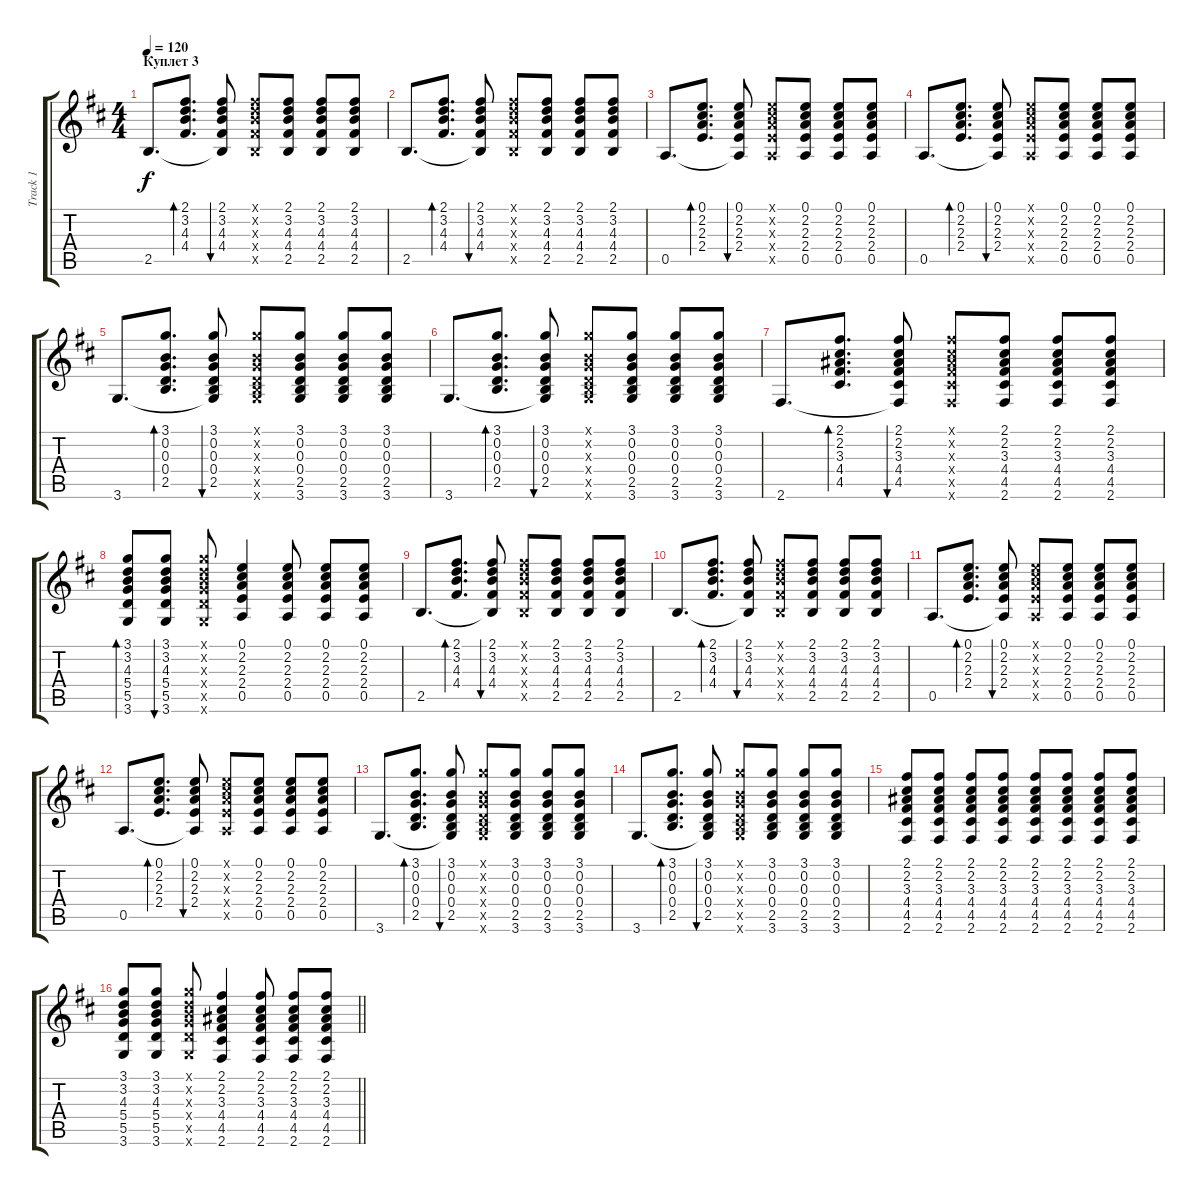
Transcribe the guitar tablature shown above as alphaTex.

\track ("Track 1" "Track 1") {instrument acousticguitarsteel}
\staff {score tabs}
\tuning (E4 B3 G3 D3 A2 E2) {hide}
\ts (4 4)
\section ("" "Куплет 3")
\tempo 120
\clef g2
\ks bminor
2.5.8{d dy f} (2.1 3.2 4.3 4.4).8{d bd 240} (2.1 3.2 4.3 4.4 2.5{t}).8{bu 60} (2.1{x} 3.2{x} 4.3{x} 4.4{x} 2.5{x}).8 (2.1 3.2 4.3 4.4 2.5).8 (2.1 3.2 4.3 4.4 2.5).8 (2.1 3.2 4.3 4.4 2.5).8 |
2.5.8{d} (2.1 3.2 4.3 4.4).8{d bd 240} (2.1 3.2 4.3 4.4 2.5{t}).8{bu 60} (2.1{x} 3.2{x} 4.3{x} 4.4{x} 2.5{x}).8 (2.1 3.2 4.3 4.4 2.5).8 (2.1 3.2 4.3 4.4 2.5).8 (2.1 3.2 4.3 4.4 2.5).8 |
0.5.8{d} (0.1 2.2 2.3 2.4).8{d bd 240} (0.1 2.2 2.3 2.4 0.5{t}).8{bu 60} (0.1{x} 2.2{x} 2.3{x} 2.4{x} 0.5{x}).8 (0.1 2.2 2.3 2.4 0.5).8 (0.1 2.2 2.3 2.4 0.5).8 (0.1 2.2 2.3 2.4 0.5).8 |
0.5.8{d} (0.1 2.2 2.3 2.4).8{d bd 240} (0.1 2.2 2.3 2.4 0.5{t}).8{bu 60} (0.1{x} 2.2{x} 2.3{x} 2.4{x} 0.5{x}).8 (0.1 2.2 2.3 2.4 0.5).8 (0.1 2.2 2.3 2.4 0.5).8 (0.1 2.2 2.3 2.4 0.5).8 |
3.6.8{d} (3.1 0.2 0.3 0.4 2.5).8{d bd 240} (3.1 0.2 0.3 0.4 2.5 3.6{t}).8{bu 60} (3.1{x} 0.2{x} 0.3{x} 0.4{x} 2.5{x} 3.6{x}).8 (3.1 0.2 0.3 0.4 2.5 3.6).8 (3.1 0.2 0.3 0.4 2.5 3.6).8 (3.1 0.2 0.3 0.4 2.5 3.6).8 |
3.6.8{d} (3.1 0.2 0.3 0.4 2.5).8{d bd 240} (3.1 0.2 0.3 0.4 2.5 3.6{t}).8{bu 60} (3.1{x} 0.2{x} 0.3{x} 0.4{x} 2.5{x} 3.6{x}).8 (3.1 0.2 0.3 0.4 2.5 3.6).8 (3.1 0.2 0.3 0.4 2.5 3.6).8 (3.1 0.2 0.3 0.4 2.5 3.6).8 |
2.6.8{d} (2.1 2.2 3.3 4.4 4.5).8{d bd 240} (2.1 2.2 3.3 4.4 4.5 2.6{t}).8{bu 60} (2.1{x} 2.2{x} 3.3{x} 4.4{x} 4.5{x} 2.6{x}).8 (2.1 2.2 3.3 4.4 4.5 2.6).8 (2.1 2.2 3.3 4.4 4.5 2.6).8 (2.1 2.2 3.3 4.4 4.5 2.6).8 |
(3.1 3.2 4.3 5.4 5.5 3.6).8{bd 240} (3.1 3.2 4.3 5.4 5.5 3.6).8{bu 60} (3.1{x} 3.2{x} 4.3{x} 5.4{x} 5.5{x} 3.6{x}).8 (0.1 2.2 2.3 2.4 0.5).4 (0.1 2.2 2.3 2.4 0.5).8 (0.1 2.2 2.3 2.4 0.5).8 (0.1 2.2 2.3 2.4 0.5).8 |
2.5.8{d} (2.1 3.2 4.3 4.4).8{d bd 240} (2.1 3.2 4.3 4.4 2.5{t}).8{bu 60} (2.1{x} 3.2{x} 4.3{x} 4.4{x} 2.5{x}).8 (2.1 3.2 4.3 4.4 2.5).8 (2.1 3.2 4.3 4.4 2.5).8 (2.1 3.2 4.3 4.4 2.5).8 |
2.5.8{d} (2.1 3.2 4.3 4.4).8{d bd 240} (2.1 3.2 4.3 4.4 2.5{t}).8{bu 60} (2.1{x} 3.2{x} 4.3{x} 4.4{x} 2.5{x}).8 (2.1 3.2 4.3 4.4 2.5).8 (2.1 3.2 4.3 4.4 2.5).8 (2.1 3.2 4.3 4.4 2.5).8 |
0.5.8{d} (0.1 2.2 2.3 2.4).8{d bd 240} (0.1 2.2 2.3 2.4 0.5{t}).8{bu 60} (0.1{x} 2.2{x} 2.3{x} 2.4{x} 0.5{x}).8 (0.1 2.2 2.3 2.4 0.5).8 (0.1 2.2 2.3 2.4 0.5).8 (0.1 2.2 2.3 2.4 0.5).8 |
0.5.8{d} (0.1 2.2 2.3 2.4).8{d bd 240} (0.1 2.2 2.3 2.4 0.5{t}).8{bu 60} (0.1{x} 2.2{x} 2.3{x} 2.4{x} 0.5{x}).8 (0.1 2.2 2.3 2.4 0.5).8 (0.1 2.2 2.3 2.4 0.5).8 (0.1 2.2 2.3 2.4 0.5).8 |
3.6.8{d} (3.1 0.2 0.3 0.4 2.5).8{d bd 240} (3.1 0.2 0.3 0.4 2.5 3.6{t}).8{bu 60} (3.1{x} 0.2{x} 0.3{x} 0.4{x} 2.5{x} 3.6{x}).8 (3.1 0.2 0.3 0.4 2.5 3.6).8 (3.1 0.2 0.3 0.4 2.5 3.6).8 (3.1 0.2 0.3 0.4 2.5 3.6).8 |
3.6.8{d} (3.1 0.2 0.3 0.4 2.5).8{d bd 240} (3.1 0.2 0.3 0.4 2.5 3.6{t}).8{bu 60} (3.1{x} 0.2{x} 0.3{x} 0.4{x} 2.5{x} 3.6{x}).8 (3.1 0.2 0.3 0.4 2.5 3.6).8 (3.1 0.2 0.3 0.4 2.5 3.6).8 (3.1 0.2 0.3 0.4 2.5 3.6).8 |
(2.1 2.2 3.3 4.4 4.5 2.6).8 (2.1 2.2 3.3 4.4 4.5 2.6).8 (2.1 2.2 3.3 4.4 4.5 2.6).8 (2.1 2.2 3.3 4.4 4.5 2.6).8 (2.1 2.2 3.3 4.4 4.5 2.6).8 (2.1 2.2 3.3 4.4 4.5 2.6).8 (2.1 2.2 3.3 4.4 4.5 2.6).8 (2.1 2.2 3.3 4.4 4.5 2.6).8 |
\barLineRight lightlight
(3.1 3.2 4.3 5.4 5.5 3.6).8 (3.1 3.2 4.3 5.4 5.5 3.6).8 (3.1{x} 3.2{x} 4.3{x} 5.4{x} 5.5{x} 3.6{x}).8 (2.1 2.2 3.3 4.4 4.5 2.6).4 (2.1 2.2 3.3 4.4 4.5 2.6).8 (2.1 2.2 3.3 4.4 4.5 2.6).8 (2.1 2.2 3.3 4.4 4.5 2.6).8
